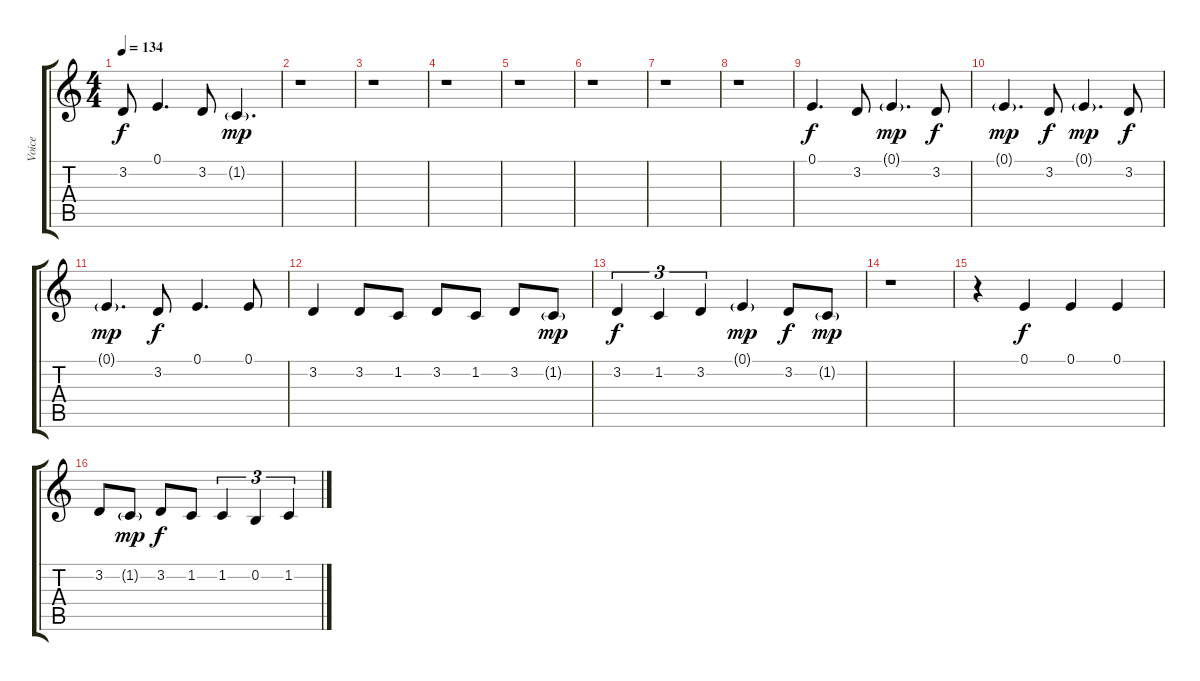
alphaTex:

\track ("Voice" "Voice") {instrument altosax}
\staff {score tabs}
\tuning (E4 B3 G3 D3 A2 E2) {hide}
\ts (4 4)
\tempo 134
\clef g2
\ks c
3.2{t}.8{dy f} 0.1.4{d} 3.2.8 1.2{g}.4{d dy mp} |
r.1 |
r.1 |
r.1 |
r.1 |
r.1 |
r.1 |
r.1 |
0.1.4{d dy f} 3.2.8 0.1{g}.4{d dy mp} 3.2.8{dy f} |
0.1{g}.4{d dy mp} 3.2.8{dy f} 0.1{g}.4{d dy mp} 3.2.8{dy f} |
0.1{g}.4{d dy mp} 3.2.8{dy f} 0.1.4{d} 0.1.8 |
3.2.4 3.2.8 1.2.8 3.2.8 1.2.8 3.2.8 1.2{g}.8{dy mp} |
3.2.4{tu (3 2) dy f} 1.2.4{tu (3 2)} 3.2.4{tu (3 2)} 0.1{g}.4{dy mp} 3.2.8{dy f} 1.2{g}.8{dy mp} |
r.1 |
r.4 0.1.4{dy f} 0.1.4 0.1.4 |
3.2.8 1.2{g}.8{dy mp} 3.2.8{dy f} 1.2.8 1.2.4{tu (3 2)} 0.2.4{tu (3 2)} 1.2.4{tu (3 2)}
